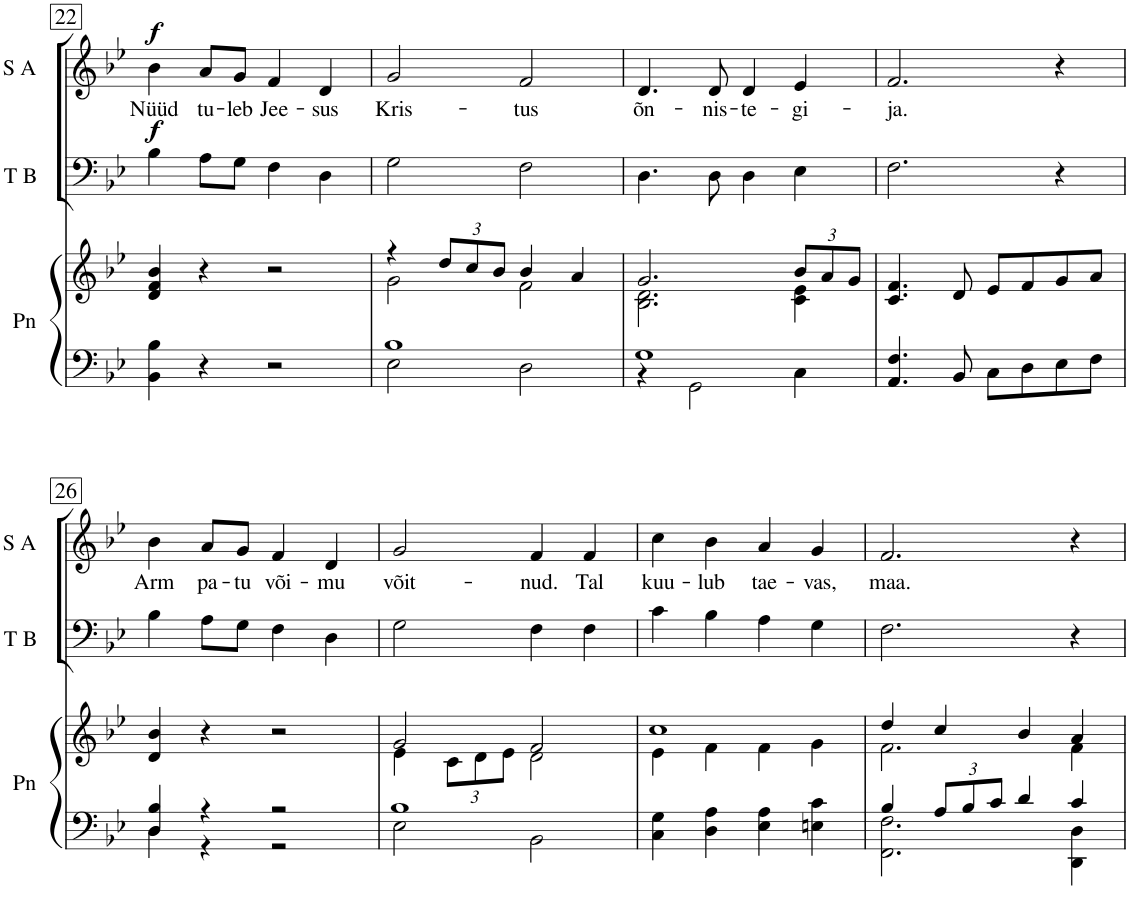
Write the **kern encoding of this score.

**kern	**kern	**kern	**dynam	**kern	**text	**dynam
*part3	*part3	*part2	*part2	*part1	*part1	*part1
*staff4	*staff3	*staff2	*staff2	*staff1	*staff1	*staff1
*I"Piano	*	*I"T B	*	*I"S A	*	*
*I'Pn	*	*I'T B	*	*I'S A	*	*
!!LO:PB:g=z
*clefF4	*clefG2	*clefF4	*	*clefG2	*	*
*	*	*	*	*Trd1c2	*	*
*k[b-e-]	*k[b-e-]	*k[b-e-]	*	*k[b-e-]	*	*
*M4/4	*M4/4	*M4/4	*	*M4/4	*	*
=22	=22	=22	=22	=22	=22	=22
!	!	!	!LO:DY:a	!	!LO:LY:b	!LO:DY:a
4BB-\ 4B-\	4d/ 4f/ 4b-/	4B-\	f	4b-\	Nüüd	f
!	!	!	!	!	!LO:LY:b	!
4r	4r	8A\L	.	8a/L	tu-	.
!	!	!	!	!	!LO:LY:b	!
.	.	8G\J	.	8g/J	-leb	.
!	!	!	!	!	!LO:LY:b	!
2r	2r	4F\	.	4f/	Jee-	.
!	!	!	!	!	!LO:LY:b	!
.	.	4D\	.	4d/	-sus	.
=23	=23	=23	=23	=23	=23	=23
*^	*^	*	*	*	*	*
!	!	!	!	!	!	!	!LO:LY:b	!
1B-	2E-\	4r	2g\	2G\	.	2g/	Kris-	.
*	*	*Xbrackettup	*	*	*	*	*	*
.	.	12dd/L	.	.	.	.	.	.
.	.	12cc/	.	.	.	.	.	.
.	.	12b-/J	.	.	.	.	.	.
!	!	!	!	!	!	!	!LO:LY:b	!
.	2D\	4b-/	2f\	2F\	.	2f/	-tus	.
.	.	4a/	.	.	.	.	.	.
=24	=24	=24	=24	=24	=24	=24	=24	=24
!	!	!	!	!	!	!	!LO:LY:b	!
1G	4r	2.g/	2.B-\ 2.d\	4.D\	.	4.d/	õn-	.
.	2GG\	.	.	.	.	.	.	.
!	!	!	!	!	!	!	!LO:LY:b	!
.	.	.	.	8D\	.	8d/	-nis-	.
!	!	!	!	!	!	!	!LO:LY:b	!
.	.	.	.	4D\	.	4d/	-te-	.
!	!	!	!	!	!	!	!LO:LY:b	!
.	4C\	12b-/L	4c\ 4e-\	4E-\	.	4e-/	-gi-	.
.	.	12a/	.	.	.	.	.	.
.	.	12g/J	.	.	.	.	.	.
*v	*v	*	*	*	*	*	*	*
*	*v	*v	*	*	*	*	*
=25	=25	=25	=25	=25	=25	=25
!	!	!	!	!	!LO:LY:b	!
4.AA/ 4.F/	4.c/ 4.f/	2.F\	.	2.f/	-ja.	.
8BB-/	8d/	.	.	.	.	.
8C\L	8e-/L	.	.	.	.	.
8D\	8f/	.	.	.	.	.
8E-\	8g/	4r	.	4r	.	.
8F\J	8a/J	.	.	.	.	.
!!LO:LB:g=z
=26	=26	=26	=26	=26	=26	=26
*^	*	*	*	*	*	*
!	!	!	!	!	!	!LO:LY:b	!
4D/ 4B-/	4D\	4d/ 4b-/	4B-\	.	4b-\	Arm	.
!	!	!	!	!	!	!LO:LY:b	!
4r	4r	4r	8A\L	.	8a/L	pa-	.
!	!	!	!	!	!	!LO:LY:b	!
.	.	.	8G\J	.	8g/J	-tu	.
!	!	!	!	!	!	!LO:LY:b	!
2r	2r	2r	4F\	.	4f/	või-	.
!	!	!	!	!	!	!LO:LY:b	!
.	.	.	4D\	.	4d/	-mu	.
=27	=27	=27	=27	=27	=27	=27	=27
*	*	*^	*	*	*	*	*
!	!	!	!	!	!	!	!LO:LY:b	!
1B-	2E-\	2g/	4e-\	2G\	.	2g/	võit-	.
.	.	.	12c\L	.	.	.	.	.
.	.	.	12d\	.	.	.	.	.
.	.	.	12e-\J	.	.	.	.	.
!	!	!	!	!	!	!	!LO:LY:b	!
.	2BB-\	2f/	2d\	4F\	.	4f/	-nud.	.
!	!	!	!	!	!	!	!LO:LY:b	!
.	.	.	.	4F\	.	4f/	Tal	.
*v	*v	*	*	*	*	*	*	*
=28	=28	=28	=28	=28	=28	=28	=28
!	!	!	!	!	!	!LO:LY:b	!
4C\ 4G\	1cc	4e-\	4c\	.	4cc\	kuu-	.
!	!	!	!	!	!	!LO:LY:b	!
4D\ 4A\	.	4f\	4B-\	.	4b-\	-lub	.
!	!	!	!	!	!	!LO:LY:b	!
4E-\ 4A\	.	4f\	4A\	.	4a/	tae-	.
!	!	!	!	!	!	!LO:LY:b	!
4En\ 4c\	.	4g\	4G\	.	4g/	-vas,	.
=29	=29	=29	=29	=29	=29	=29	=29
*^	*	*	*	*	*	*	*
!	!	!	!	!	!	!	!LO:LY:b	!
4B-/	2.FF\ 2.F\	4dd/	2.f\	2.F\	.	2.f/	maa.	.
*Xbrackettup	*	*	*	*	*	*	*	*
12A/L	.	4cc/	.	.	.	.	.	.
12B-/	.	.	.	.	.	.	.	.
12c/J	.	.	.	.	.	.	.	.
4d/	.	4b-/	.	.	.	.	.	.
4c/	4DD\ 4D\	4a/	4f\	4r	.	4r	.	.
*v	*v	*	*	*	*	*	*	*
*	*v	*v	*	*	*	*	*
=	=	=	=	=	=	=
*-	*-	*-	*-	*-	*-	*-
